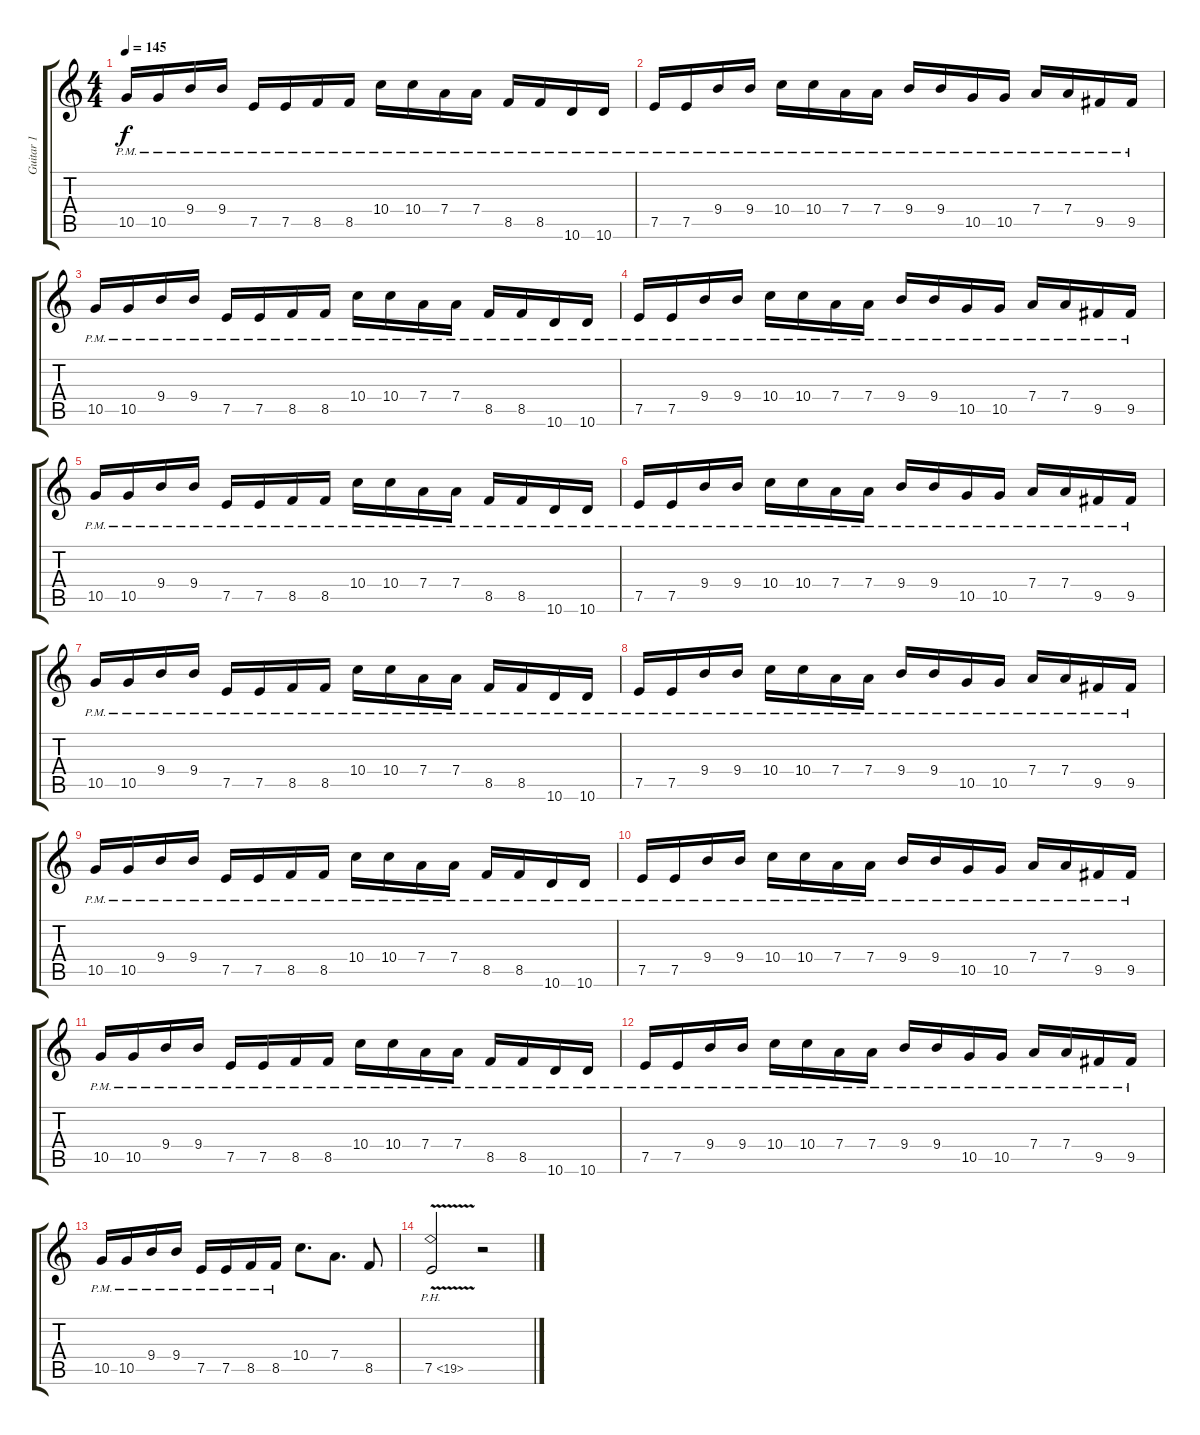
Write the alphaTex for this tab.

\track ("Guitar 1" "Guitar 1") {instrument distortionguitar}
\staff {score tabs}
\tuning (E4 B3 G3 D3 A2 E2) {hide}
\ts (4 4)
\tempo 145
\clef g2
\ks c
10.5{pm}.16{dy f} 10.5{pm}.16 9.4{pm}.16 9.4{pm}.16 7.5{pm}.16 7.5{pm}.16 8.5{pm}.16 8.5{pm}.16 10.4{pm}.16 10.4{pm}.16 7.4{pm}.16 7.4{pm}.16 8.5{pm}.16 8.5{pm}.16 10.6{pm}.16 10.6{pm}.16 |
7.5{pm}.16 7.5{pm}.16 9.4{pm}.16 9.4{pm}.16 10.4{pm}.16 10.4{pm}.16 7.4{pm}.16 7.4{pm}.16 9.4{pm}.16 9.4{pm}.16 10.5{pm}.16 10.5{pm}.16 7.4{pm}.16 7.4{pm}.16 9.5{pm}.16 9.5{pm}.16 |
10.5{pm}.16 10.5{pm}.16 9.4{pm}.16 9.4{pm}.16 7.5{pm}.16 7.5{pm}.16 8.5{pm}.16 8.5{pm}.16 10.4{pm}.16 10.4{pm}.16 7.4{pm}.16 7.4{pm}.16 8.5{pm}.16 8.5{pm}.16 10.6{pm}.16 10.6{pm}.16 |
7.5{pm}.16 7.5{pm}.16 9.4{pm}.16 9.4{pm}.16 10.4{pm}.16 10.4{pm}.16 7.4{pm}.16 7.4{pm}.16 9.4{pm}.16 9.4{pm}.16 10.5{pm}.16 10.5{pm}.16 7.4{pm}.16 7.4{pm}.16 9.5{pm}.16 9.5{pm}.16 |
10.5{pm}.16 10.5{pm}.16 9.4{pm}.16 9.4{pm}.16 7.5{pm}.16 7.5{pm}.16 8.5{pm}.16 8.5{pm}.16 10.4{pm}.16 10.4{pm}.16 7.4{pm}.16 7.4{pm}.16 8.5{pm}.16 8.5{pm}.16 10.6{pm}.16 10.6{pm}.16 |
7.5{pm}.16 7.5{pm}.16 9.4{pm}.16 9.4{pm}.16 10.4{pm}.16 10.4{pm}.16 7.4{pm}.16 7.4{pm}.16 9.4{pm}.16 9.4{pm}.16 10.5{pm}.16 10.5{pm}.16 7.4{pm}.16 7.4{pm}.16 9.5{pm}.16 9.5{pm}.16 |
10.5{pm}.16 10.5{pm}.16 9.4{pm}.16 9.4{pm}.16 7.5{pm}.16 7.5{pm}.16 8.5{pm}.16 8.5{pm}.16 10.4{pm}.16 10.4{pm}.16 7.4{pm}.16 7.4{pm}.16 8.5{pm}.16 8.5{pm}.16 10.6{pm}.16 10.6{pm}.16 |
7.5{pm}.16 7.5{pm}.16 9.4{pm}.16 9.4{pm}.16 10.4{pm}.16 10.4{pm}.16 7.4{pm}.16 7.4{pm}.16 9.4{pm}.16 9.4{pm}.16 10.5{pm}.16 10.5{pm}.16 7.4{pm}.16 7.4{pm}.16 9.5{pm}.16 9.5{pm}.16 |
10.5{pm}.16 10.5{pm}.16 9.4{pm}.16 9.4{pm}.16 7.5{pm}.16 7.5{pm}.16 8.5{pm}.16 8.5{pm}.16 10.4{pm}.16 10.4{pm}.16 7.4{pm}.16 7.4{pm}.16 8.5{pm}.16 8.5{pm}.16 10.6{pm}.16 10.6{pm}.16 |
7.5{pm}.16 7.5{pm}.16 9.4{pm}.16 9.4{pm}.16 10.4{pm}.16 10.4{pm}.16 7.4{pm}.16 7.4{pm}.16 9.4{pm}.16 9.4{pm}.16 10.5{pm}.16 10.5{pm}.16 7.4{pm}.16 7.4{pm}.16 9.5{pm}.16 9.5{pm}.16 |
10.5{pm}.16 10.5{pm}.16 9.4{pm}.16 9.4{pm}.16 7.5{pm}.16 7.5{pm}.16 8.5{pm}.16 8.5{pm}.16 10.4{pm}.16 10.4{pm}.16 7.4{pm}.16 7.4{pm}.16 8.5{pm}.16 8.5{pm}.16 10.6{pm}.16 10.6{pm}.16 |
7.5{pm}.16 7.5{pm}.16 9.4{pm}.16 9.4{pm}.16 10.4{pm}.16 10.4{pm}.16 7.4{pm}.16 7.4{pm}.16 9.4{pm}.16 9.4{pm}.16 10.5{pm}.16 10.5{pm}.16 7.4{pm}.16 7.4{pm}.16 9.5{pm}.16 9.5{pm}.16 |
10.5{pm}.16 10.5{pm}.16 9.4{pm}.16 9.4{pm}.16 7.5{pm}.16 7.5{pm}.16 8.5{pm}.16 8.5{pm}.16 10.4.8{d} 7.4.8{d} 8.5.8 |
7.5{ph 12 v}.2 r.2
